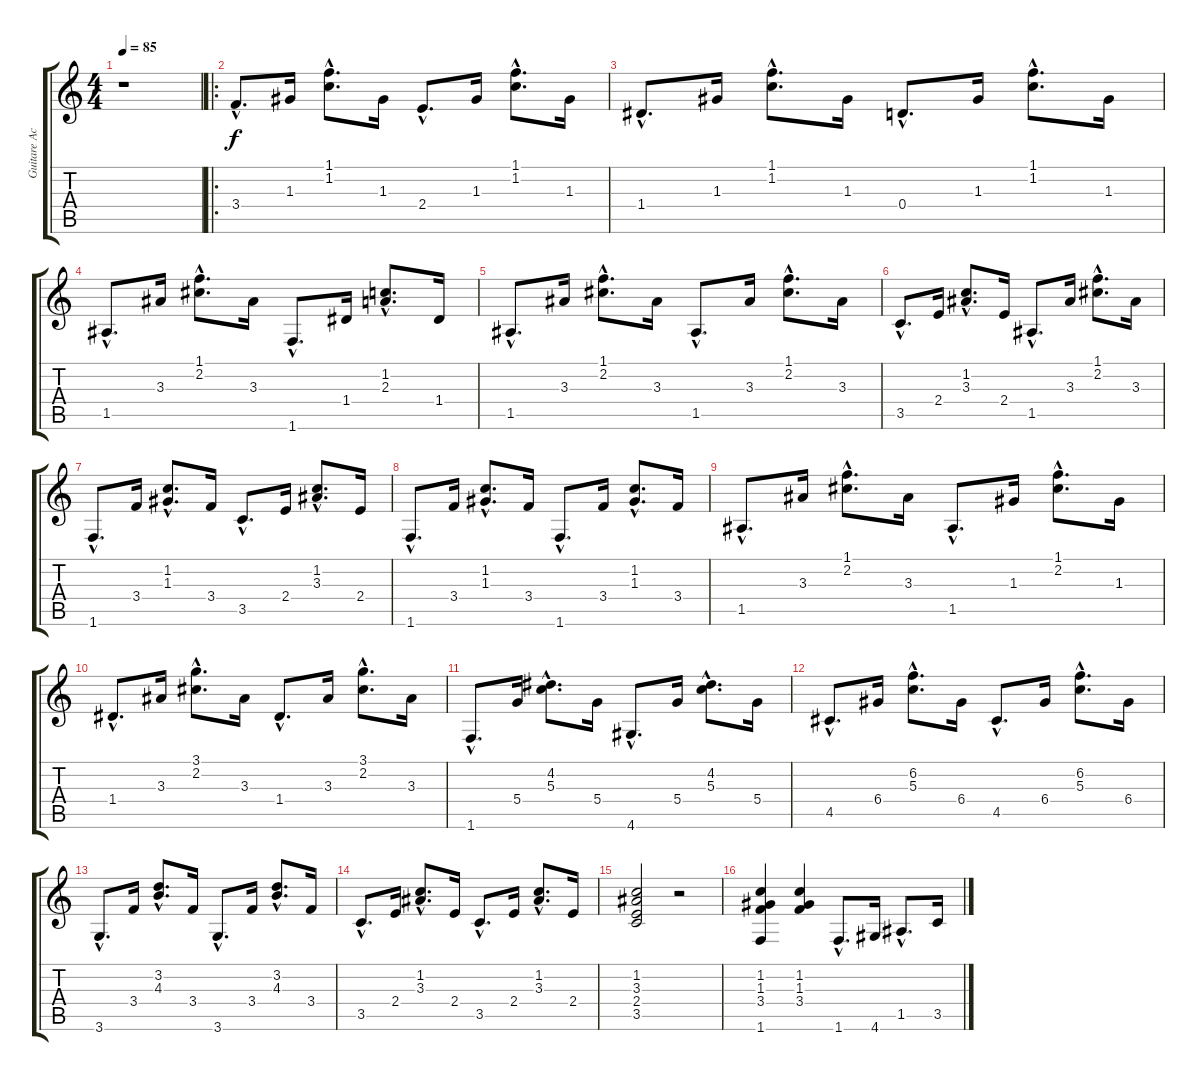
\track ("Guitare Acoustique " "Guitare Ac") {instrument acousticguitarnylon}
\staff {score tabs}
\tuning (E4 B3 G3 D3 A2 E2) {hide}
\ts (4 4)
\tempo 85
\clef g2
\ks c
r.1{dy f instrument acousticguitarnylon} |
\ro
3.4{hac}.8{d} 1.3.16 (1.1{hac} 1.2{hac}).8{d} 1.3.16 2.4{hac}.8{d} 1.3.16 (1.1{hac} 1.2{hac}).8{d} 1.3.16 |
1.4{hac}.8{d} 1.3.16 (1.1{hac} 1.2{hac}).8{d} 1.3.16 0.4{hac}.8{d} 1.3.16 (1.1{hac} 1.2{hac}).8{d} 1.3.16 |
1.5{hac}.8{d} 3.3.16 (1.1{hac} 2.2{hac}).8{d} 3.3.16 1.6{hac}.8{d} 1.4.16 (1.2{hac} 2.3{hac}).8{d} 1.4.16 |
1.5{hac}.8{d} 3.3.16 (1.1{hac} 2.2{hac}).8{d} 3.3.16 1.5{hac}.8{d} 3.3.16 (1.1{hac} 2.2{hac}).8{d} 3.3.16 |
3.5{hac}.8{d} 2.4.16 (1.2{hac} 3.3{hac}).8{d} 2.4.16 1.5{hac}.8{d} 3.3.16 (1.1{hac} 2.2{hac}).8{d} 3.3.16 |
1.6{hac}.8{d} 3.4.16 (1.2{hac} 1.3{hac}).8{d} 3.4.16 3.5{hac}.8{d} 2.4.16 (1.2{hac} 3.3{hac}).8{d} 2.4.16 |
1.6{hac}.8{d} 3.4.16 (1.2{hac} 1.3{hac}).8{d} 3.4.16 1.6{hac}.8{d} 3.4.16 (1.2{hac} 1.3{hac}).8{d} 3.4.16 |
1.5{hac}.8{d} 3.3.16 (1.1{hac} 2.2{hac}).8{d} 3.3.16 1.5{hac}.8{d} 1.3.16 (1.1{hac} 2.2{hac}).8{d} 1.3.16 |
1.4{hac}.8{d} 3.3.16 (3.1{hac} 2.2{hac}).8{d} 3.3.16 1.4{hac}.8{d} 3.3.16 (3.1{hac} 2.2{hac}).8{d} 3.3.16 |
1.6{hac}.8{d} 5.4.16 (4.2{hac} 5.3{hac}).8{d} 5.4.16 4.6{hac}.8{d} 5.4.16 (4.2{hac} 5.3{hac}).8{d} 5.4.16 |
4.5{hac}.8{d} 6.4.16 (6.2{hac} 5.3{hac}).8{d} 6.4.16 4.5{hac}.8{d} 6.4.16 (6.2{hac} 5.3{hac}).8{d} 6.4.16 |
3.6{hac}.8{d} 3.4.16 (3.2{hac} 4.3{hac}).8{d} 3.4.16 3.6{hac}.8{d} 3.4.16 (3.2{hac} 4.3{hac}).8{d} 3.4.16 |
3.5{hac}.8{d} 2.4.16 (1.2{hac} 3.3{hac}).8{d} 2.4.16 3.5{hac}.8{d} 2.4.16 (1.2{hac} 3.3{hac}).8{d} 2.4.16 |
(1.2 3.3 2.4 3.5).2 r.2 |
(1.2 1.3 3.4 1.6).4 (1.2 1.3 3.4).4 1.6{hac}.8{d} 4.6.16 1.5{hac}.8{d} 3.5.16
